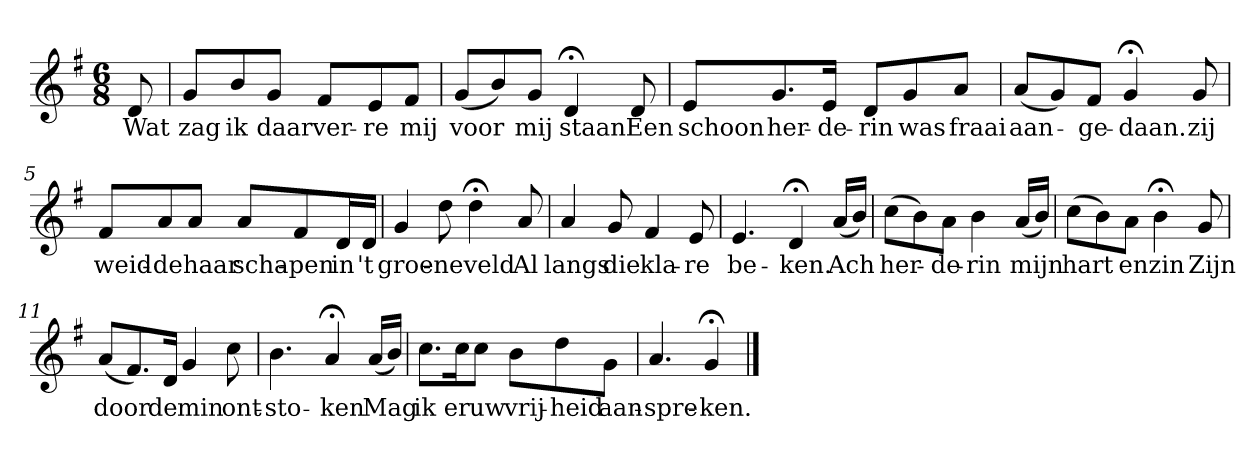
**kern	**text
*part1	*part1
*staff1	*staff1
*k[f#]	*
*G:	*
*M6/8	*
*MM120	*
=	=
8d	Wat
=1	=1
8gL	zag
8b	ik
8gJ	daar
8f#L	ver-
8e	-re
8f#J	mij
=2	=2
(8gL	voor
8b)	.
8gJ	mij
4d;<	staan
8d	Een
=3	=3
8eL	schoon
8.g	her-
16eJk	-de-
8dL	-rin
8g	was
8aJ	fraai
=4	=4
(8aL	aan-
8g)	.
8f#J	-ge-
4g;<	-daan.
8g	zij
=5	=5
8f#L	weid-
8a	-de
8aJ	haar
8aL	scha-
8f#	-pen
16dL	in
16dJJ	't
=6	=6
4g	groe-
8dd	-ne
4dd;<	veld
8a	Al
=7	=7
4a	langs
8g	die
4f#	kla-
8e	-re
=8	=8
4.e	be-
4d;<	-ken.
(16aLL	Ach
16bJJ)	.
=9	=9
(8ccL	her-
8b)	.
8aJ	-de-
4b	-rin
(16aLL	mijn
16bJJ)	.
=10	=10
(8ccL	hart
8b)	.
8aJ	en
4b;<	zin
8g	Zijn
=11	=11
(8aL	door
8.f#)	.
16dJk	de
4g	min
8cc	ont-
=12	=12
4.b	-sto-
4a;<	-ken
(16aLL	Mag
16bJJ)	.
=13	=13
8.ccL	ik
16ccK	er
8ccJ	uw
8bL	vrij-
8dd	-heid
8gJ	aan-
=14	=14
4.a	-spre-
4g;<	-ken.
==	==
*-	*-
